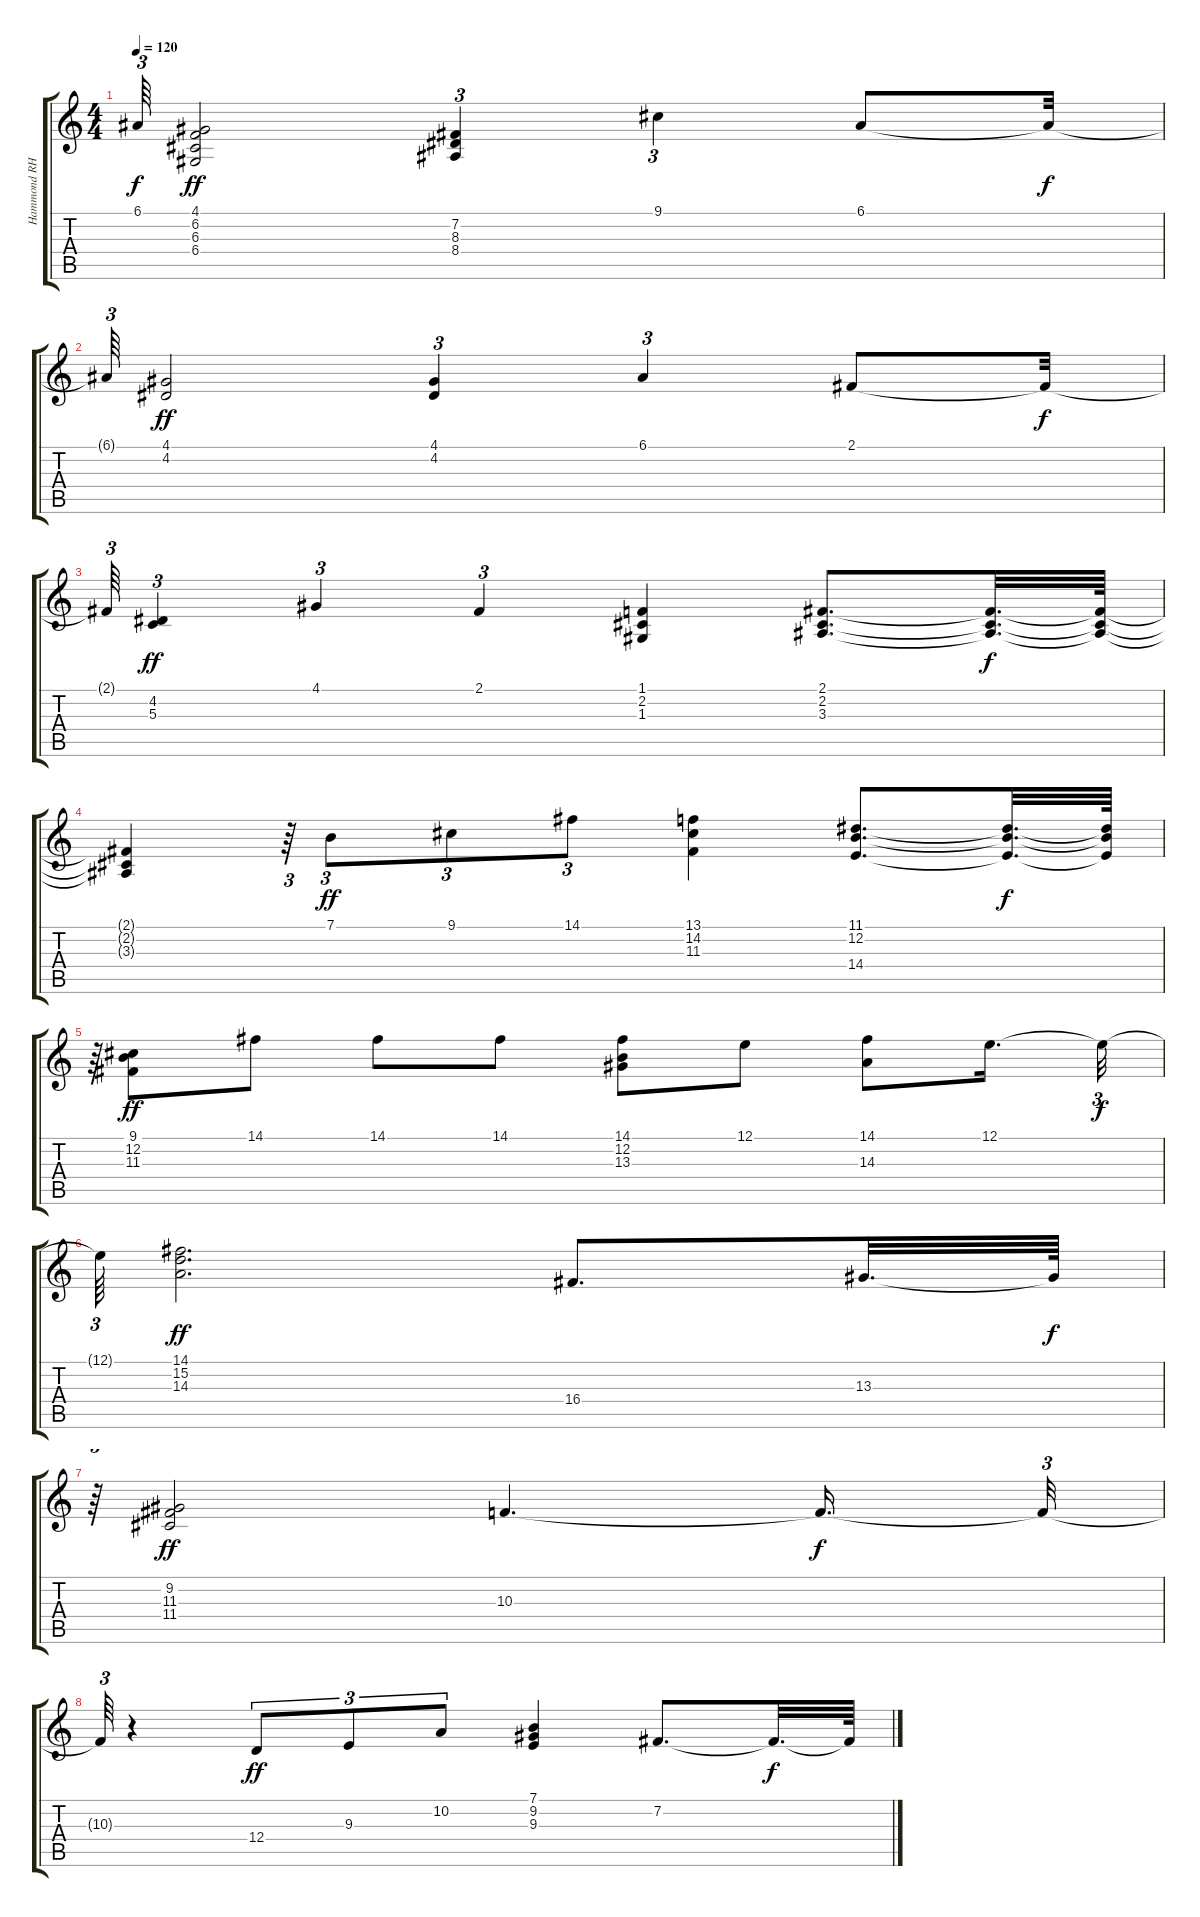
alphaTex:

\track ("Hammond RH" "Hammond RH") {instrument musicbox}
\staff {score tabs}
\tuning (E4 B3 G3 D3 A2 E2) {hide}
\ts (4 4)
\tempo 120
\clef g2
\ks c
6.1{t}.64{tu (3 2) dy f} (4.1 6.2 6.3 6.4).2{dy ff} (7.2 8.3 8.4).4{tu (3 2)} 9.1.4{tu (3 2)} 6.1.8 6.1{t}.32{dy f} |
6.1{t}.64{tu (3 2)} (4.1 4.2).2{dy ff} (4.1 4.2).4{tu (3 2)} 6.1.4{tu (3 2)} 2.1.8 2.1{t}.32{dy f} |
2.1{t}.64{tu (3 2)} (4.2 5.3).4{tu (3 2) dy ff} 4.1.4{tu (3 2)} 2.1.4{tu (3 2)} (1.1 2.2 1.3).4 (2.1 2.2 3.3).8{d} (2.1{t} 2.2{t} 3.3{t}).32{d dy f} (2.1{t} 2.2{t} 3.3{t}).64 |
(2.1{t} 2.2{t} 3.3{t}).4 r.64{tu (3 2)} 7.1.8{tu (3 2) dy ff} 9.1.8{tu (3 2)} 14.1.8{tu (3 2)} (13.1 14.2 11.3).4 (11.1 12.2 14.4).8{d} (11.1{t} 12.2{t} 14.4{t}).32{d dy f} (11.1{t} 12.2{t} 14.4{t}).64 |
r.64{tu (3 2)} (9.1 12.2 11.3).8{dy ff} 14.1.8 14.1.8 14.1.8 (14.1 12.2 13.3).8 12.1.8 (14.1 14.3).8 12.1.16{d} 12.1{t}.32{tu (3 2) dy f} |
12.1{t}.64{tu (3 2)} (14.1 15.2 14.3).2{d dy ff} 16.4.8{d} 13.3.32{d} 13.3{t}.64{dy f} |
r.64{tu (3 2)} (9.2 11.3 11.4).2{dy ff} 10.3.4{d} 10.3{t}.16{d dy f} 10.3{t}.32{tu (3 2)} |
10.3{t}.64{tu (3 2)} r.4 12.4.8{tu (3 2) dy ff} 9.3.8{tu (3 2)} 10.2.8{tu (3 2)} (7.1 9.2 9.3).4 7.2.8{d} 7.2{t}.32{d dy f} 7.2{t}.64
